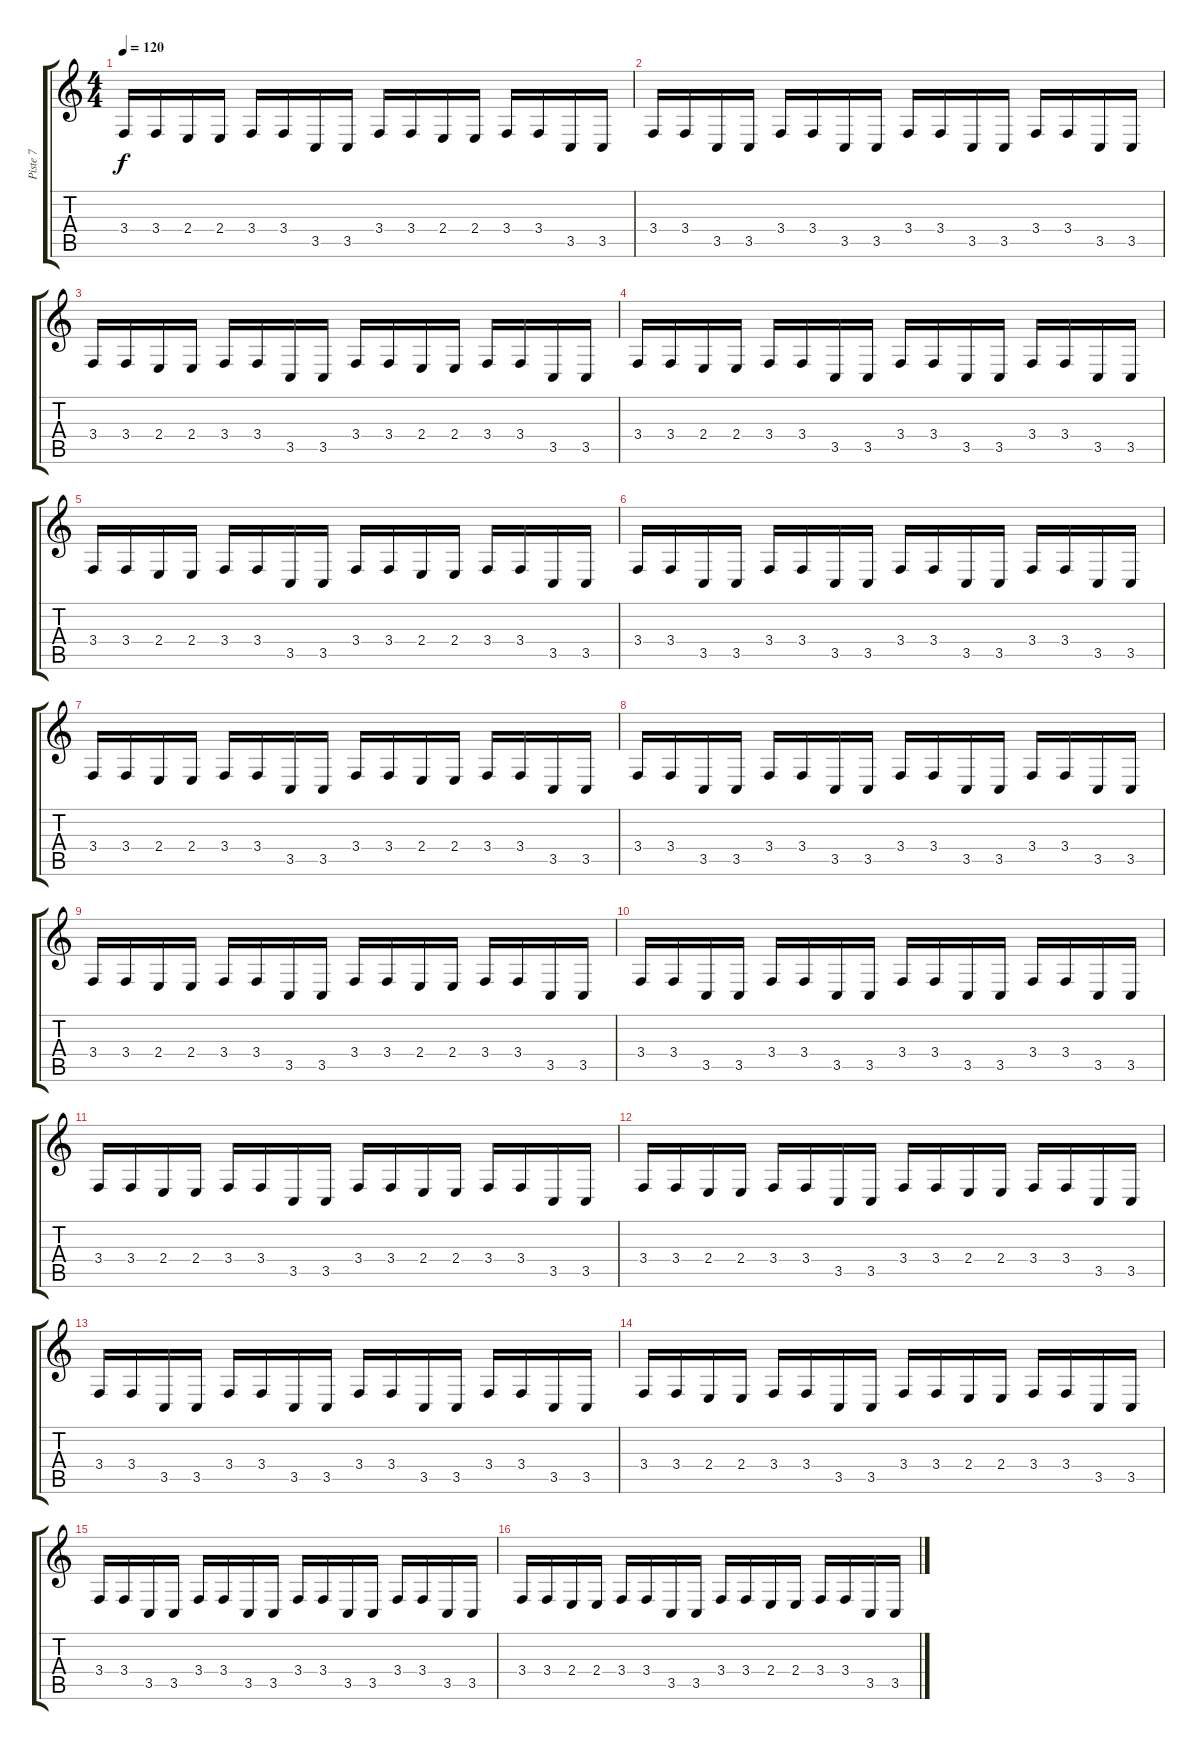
\track ("Piste 7" "Piste 7") {instrument lead4chiff}
\staff {score tabs}
\tuning (E4 B3 G3 D3 A2 E2) {hide}
\ts (4 4)
\tempo 120
\clef g2
\ks c
3.4.16{dy f} 3.4.16 2.4.16 2.4.16 3.4.16 3.4.16 3.5.16 3.5.16 3.4.16 3.4.16 2.4.16 2.4.16 3.4.16 3.4.16 3.5.16 3.5.16 |
3.4.16 3.4.16 3.5.16 3.5.16 3.4.16 3.4.16 3.5.16 3.5.16 3.4.16 3.4.16 3.5.16 3.5.16 3.4.16 3.4.16 3.5.16 3.5.16 |
3.4.16 3.4.16 2.4.16 2.4.16 3.4.16 3.4.16 3.5.16 3.5.16 3.4.16 3.4.16 2.4.16 2.4.16 3.4.16 3.4.16 3.5.16 3.5.16 |
3.4.16 3.4.16 2.4.16 2.4.16 3.4.16 3.4.16 3.5.16 3.5.16 3.4.16 3.4.16 3.5.16 3.5.16 3.4.16 3.4.16 3.5.16 3.5.16 |
3.4.16 3.4.16 2.4.16 2.4.16 3.4.16 3.4.16 3.5.16 3.5.16 3.4.16 3.4.16 2.4.16 2.4.16 3.4.16 3.4.16 3.5.16 3.5.16 |
3.4.16 3.4.16 3.5.16 3.5.16 3.4.16 3.4.16 3.5.16 3.5.16 3.4.16 3.4.16 3.5.16 3.5.16 3.4.16 3.4.16 3.5.16 3.5.16 |
3.4.16 3.4.16 2.4.16 2.4.16 3.4.16 3.4.16 3.5.16 3.5.16 3.4.16 3.4.16 2.4.16 2.4.16 3.4.16 3.4.16 3.5.16 3.5.16 |
3.4.16 3.4.16 3.5.16 3.5.16 3.4.16 3.4.16 3.5.16 3.5.16 3.4.16 3.4.16 3.5.16 3.5.16 3.4.16 3.4.16 3.5.16 3.5.16 |
3.4.16 3.4.16 2.4.16 2.4.16 3.4.16 3.4.16 3.5.16 3.5.16 3.4.16 3.4.16 2.4.16 2.4.16 3.4.16 3.4.16 3.5.16 3.5.16 |
3.4.16 3.4.16 3.5.16 3.5.16 3.4.16 3.4.16 3.5.16 3.5.16 3.4.16 3.4.16 3.5.16 3.5.16 3.4.16 3.4.16 3.5.16 3.5.16 |
3.4.16 3.4.16 2.4.16 2.4.16 3.4.16 3.4.16 3.5.16 3.5.16 3.4.16 3.4.16 2.4.16 2.4.16 3.4.16 3.4.16 3.5.16 3.5.16 |
3.4.16 3.4.16 2.4.16 2.4.16 3.4.16 3.4.16 3.5.16 3.5.16 3.4.16 3.4.16 2.4.16 2.4.16 3.4.16 3.4.16 3.5.16 3.5.16 |
3.4.16 3.4.16 3.5.16 3.5.16 3.4.16 3.4.16 3.5.16 3.5.16 3.4.16 3.4.16 3.5.16 3.5.16 3.4.16 3.4.16 3.5.16 3.5.16 |
3.4.16 3.4.16 2.4.16 2.4.16 3.4.16 3.4.16 3.5.16 3.5.16 3.4.16 3.4.16 2.4.16 2.4.16 3.4.16 3.4.16 3.5.16 3.5.16 |
3.4.16 3.4.16 3.5.16 3.5.16 3.4.16 3.4.16 3.5.16 3.5.16 3.4.16 3.4.16 3.5.16 3.5.16 3.4.16 3.4.16 3.5.16 3.5.16 |
3.4.16 3.4.16 2.4.16 2.4.16 3.4.16 3.4.16 3.5.16 3.5.16 3.4.16 3.4.16 2.4.16 2.4.16 3.4.16 3.4.16 3.5.16 3.5.16
